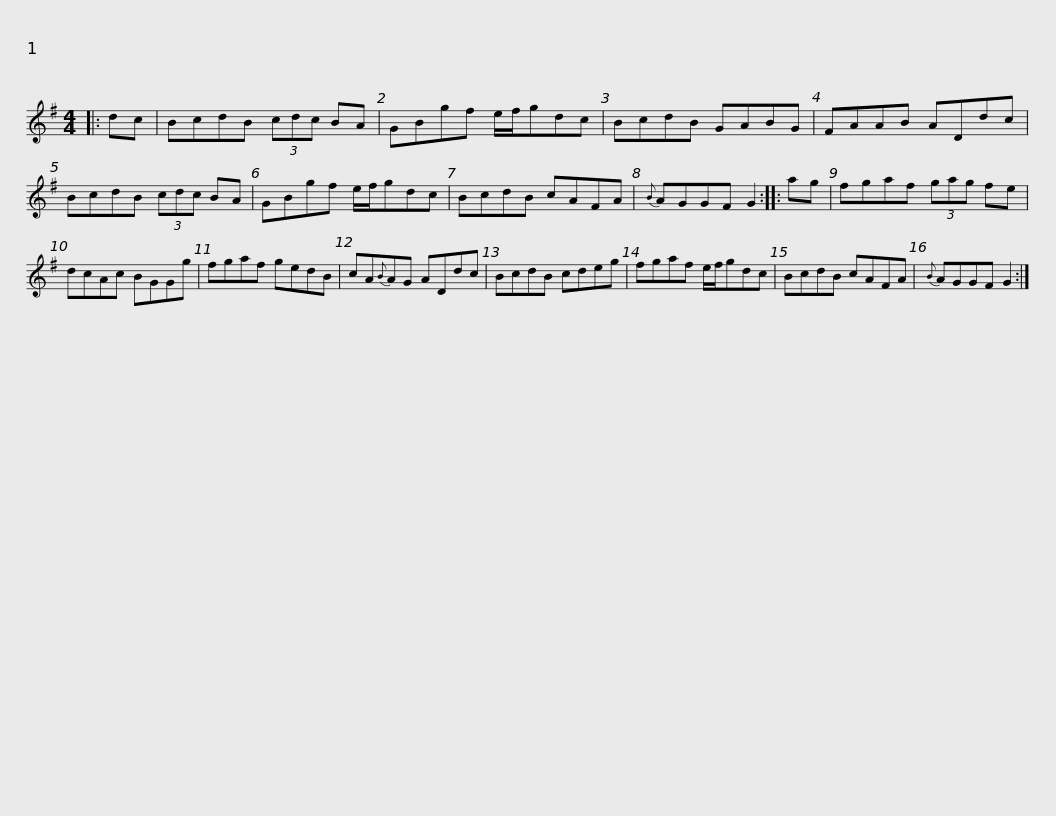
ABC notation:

X:1
L:1/8
M:4/4
I:linebreak $
K:G
V:1 treble
V:1
|: dc | BcdB (3cdc BA | GBgf e/f/gdc | BcdB GABG | FAAB ADdc |$ %5
 BcdB (3cdc BA | GBgf e/f/gdc | BcdB cAFA |{B} AGGF G2 :: ag | %10
 fgaf (3gag fe |$ dcAc BGGg | fgaf gedB | cA{B}AG ADdc | BcdB cdeg | %15
 fgaf e/f/gdc |$ BcdB cAFA |{B} AGGF G2 :| %18
